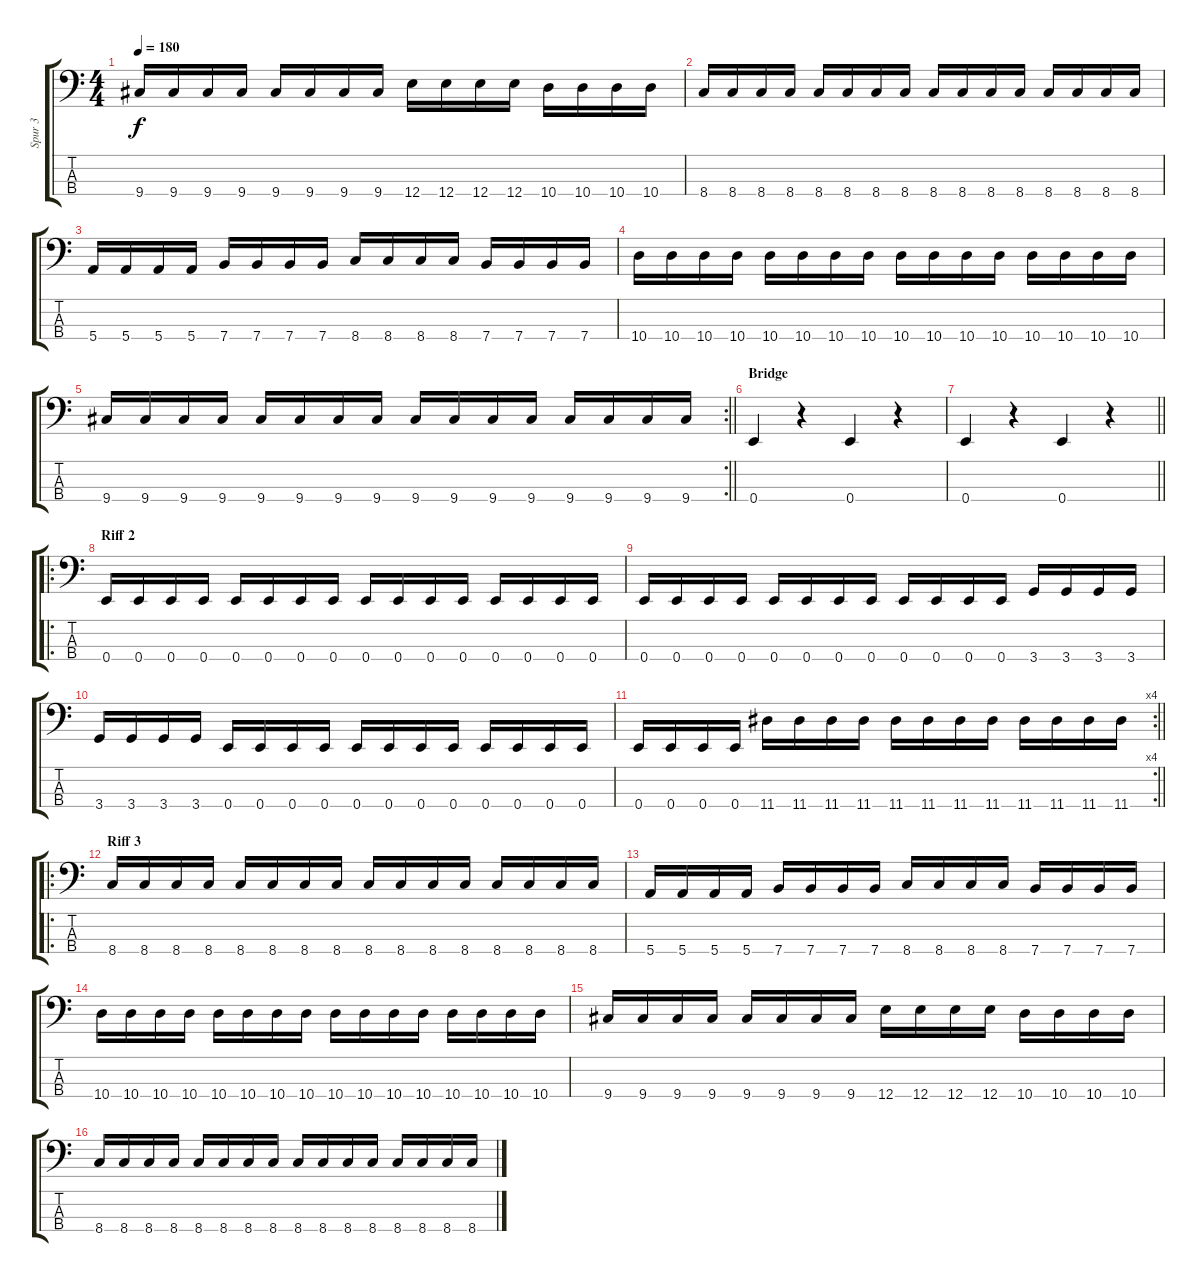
\track ("Spur 3" "Spur 3") {instrument electricbasspick}
\staff {score tabs}
\tuning (G2 D2 A1 E1) {hide}
\ts (4 4)
\tempo 180
\clef f4
\ks c
9.4.16{dy f} 9.4.16 9.4.16 9.4.16 9.4.16 9.4.16 9.4.16 9.4.16 12.4.16 12.4.16 12.4.16 12.4.16 10.4.16 10.4.16 10.4.16 10.4.16 |
8.4.16 8.4.16 8.4.16 8.4.16 8.4.16 8.4.16 8.4.16 8.4.16 8.4.16 8.4.16 8.4.16 8.4.16 8.4.16 8.4.16 8.4.16 8.4.16 |
5.4.16 5.4.16 5.4.16 5.4.16 7.4.16 7.4.16 7.4.16 7.4.16 8.4.16 8.4.16 8.4.16 8.4.16 7.4.16 7.4.16 7.4.16 7.4.16 |
10.4.16 10.4.16 10.4.16 10.4.16 10.4.16 10.4.16 10.4.16 10.4.16 10.4.16 10.4.16 10.4.16 10.4.16 10.4.16 10.4.16 10.4.16 10.4.16 |
\rc 2
\barLineRight lightlight
9.4.16 9.4.16 9.4.16 9.4.16 9.4.16 9.4.16 9.4.16 9.4.16 9.4.16 9.4.16 9.4.16 9.4.16 9.4.16 9.4.16 9.4.16 9.4.16 |
\section ("" "Bridge")
0.4.4 r.4 0.4.4 r.4 |
\barLineRight lightlight
0.4.4 r.4 0.4.4 r.4 |
\ro
\section ("" "Riff 2")
0.4.16 0.4.16 0.4.16 0.4.16 0.4.16 0.4.16 0.4.16 0.4.16 0.4.16 0.4.16 0.4.16 0.4.16 0.4.16 0.4.16 0.4.16 0.4.16 |
0.4.16 0.4.16 0.4.16 0.4.16 0.4.16 0.4.16 0.4.16 0.4.16 0.4.16 0.4.16 0.4.16 0.4.16 3.4.16 3.4.16 3.4.16 3.4.16 |
3.4.16 3.4.16 3.4.16 3.4.16 0.4.16 0.4.16 0.4.16 0.4.16 0.4.16 0.4.16 0.4.16 0.4.16 0.4.16 0.4.16 0.4.16 0.4.16 |
\rc 4
\barLineRight lightlight
0.4.16 0.4.16 0.4.16 0.4.16 11.4.16 11.4.16 11.4.16 11.4.16 11.4.16 11.4.16 11.4.16 11.4.16 11.4.16 11.4.16 11.4.16 11.4.16 |
\ro
\section ("" "Riff 3")
8.4.16 8.4.16 8.4.16 8.4.16 8.4.16 8.4.16 8.4.16 8.4.16 8.4.16 8.4.16 8.4.16 8.4.16 8.4.16 8.4.16 8.4.16 8.4.16 |
5.4.16 5.4.16 5.4.16 5.4.16 7.4.16 7.4.16 7.4.16 7.4.16 8.4.16 8.4.16 8.4.16 8.4.16 7.4.16 7.4.16 7.4.16 7.4.16 |
10.4.16 10.4.16 10.4.16 10.4.16 10.4.16 10.4.16 10.4.16 10.4.16 10.4.16 10.4.16 10.4.16 10.4.16 10.4.16 10.4.16 10.4.16 10.4.16 |
9.4.16 9.4.16 9.4.16 9.4.16 9.4.16 9.4.16 9.4.16 9.4.16 12.4.16 12.4.16 12.4.16 12.4.16 10.4.16 10.4.16 10.4.16 10.4.16 |
8.4.16 8.4.16 8.4.16 8.4.16 8.4.16 8.4.16 8.4.16 8.4.16 8.4.16 8.4.16 8.4.16 8.4.16 8.4.16 8.4.16 8.4.16 8.4.16
